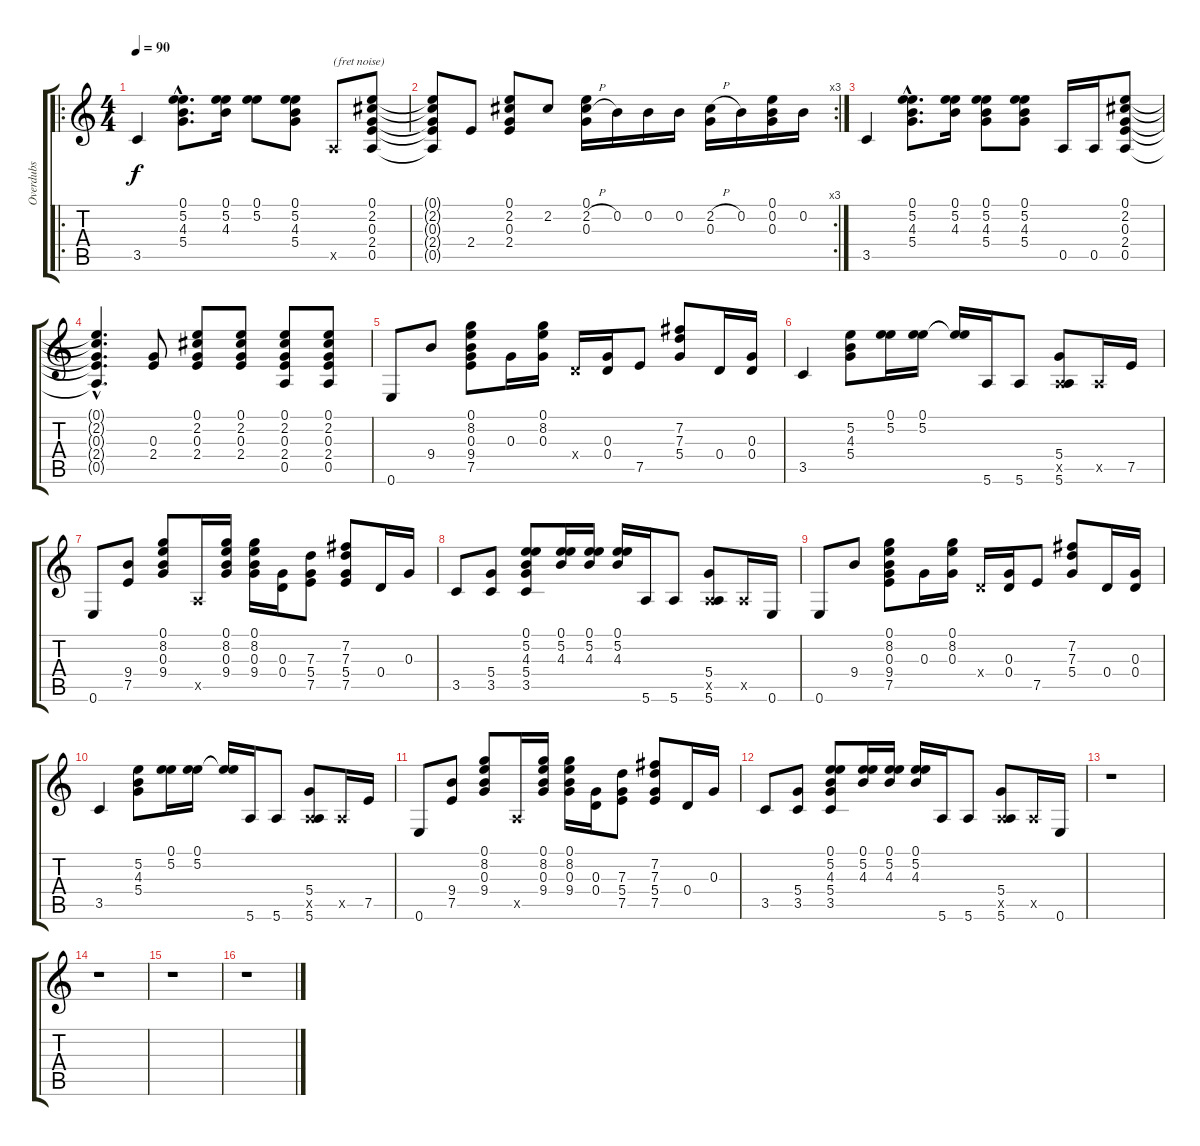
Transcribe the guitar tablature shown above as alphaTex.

\track ("Overdubs" "Overdubs") {instrument acousticguitarsteel}
\staff {score tabs}
\tuning (E4 B3 G3 D3 A2 E2) {hide}
\ro
\ts (4 4)
\tempo 90
\clef g2
\ks c
3.5.4{dy f} (0.1{hac} 5.2{hac} 4.3{hac} 5.4{hac}).8{d} (0.1 5.2 4.3).16 (0.1 5.2).8 (0.1 5.2 4.3 5.4).8 0.5{x}.8{txt "(fret noise)"} (0.1 2.2 0.3 2.4 0.5).8 |
\rc 3
(0.1{t} 2.2{t} 0.3{t} 2.4{t} 0.5{t}).8 2.4.8 (0.1 2.2 0.3 2.4).8 2.2.8 (0.1 2.2{h} 0.3).16 0.2.16 0.2.16 0.2.16 (2.2{h} 0.3).16 0.2.16 (0.1 0.2 0.3).16 0.2.16 |
3.5.4 (0.1{hac} 5.2{hac} 4.3{hac} 5.4{hac}).8{d} (0.1 5.2 4.3).16 (0.1 5.2 4.3 5.4).8 (0.1 5.2 4.3 5.4).8 0.5.16 0.5.16 (0.1 2.2 0.3 2.4 0.5).8 |
(0.1{hac t} 2.2{hac t} 0.3{hac t} 2.4{hac t} 0.5{hac t}).4{d} (0.3 2.4).8 (0.1 2.2 0.3 2.4).8 (0.1 2.2 0.3 2.4).8 (0.1 2.2 0.3 2.4 0.5).8 (0.1 2.2 0.3 2.4 0.5).8 |
0.6.8 9.4.8 (0.1 8.2 0.3 9.4 7.5).8 0.3.16 (0.1 8.2 0.3).16 0.4{x}.16 (0.3 0.4).16 7.5.8 (7.2 7.3 5.4).8 0.4.16 (0.3 0.4).16 |
3.5.4 (5.2 4.3 5.4).8 (0.1 5.2).16 (0.1 5.2).16 (0.1{t} 5.2{t}).16 5.6.16 5.6.8 (5.4 0.5{x} 5.6).8 0.5{x}.16 7.5.16 |
0.6.8 (9.4 7.5).8 (0.1 8.2 0.3 9.4).8 0.5{x}.16 (0.1 8.2 0.3 9.4).16 (0.1 8.2 0.3 9.4).16 (0.3 0.4).16 (7.3 5.4 7.5).8 (7.2 7.3 5.4 7.5).8 0.4.16 0.3.16 |
3.5.8 (5.4 3.5).8 (0.1 5.2 4.3 5.4 3.5).8 (0.1 5.2 4.3).16 (0.1 5.2 4.3).16 (0.1 5.2 4.3).16 5.6.16 5.6.8 (5.4 0.5{x} 5.6).8 0.5{x}.16 0.6.16 |
0.6.8 9.4.8 (0.1 8.2 0.3 9.4 7.5).8 0.3.16 (0.1 8.2 0.3).16 0.4{x}.16 (0.3 0.4).16 7.5.8 (7.2 7.3 5.4).8 0.4.16 (0.3 0.4).16 |
3.5.4 (5.2 4.3 5.4).8 (0.1 5.2).16 (0.1 5.2).16 (0.1{t} 5.2{t}).16 5.6.16 5.6.8 (5.4 0.5{x} 5.6).8 0.5{x}.16 7.5.16 |
0.6.8 (9.4 7.5).8 (0.1 8.2 0.3 9.4).8 0.5{x}.16 (0.1 8.2 0.3 9.4).16 (0.1 8.2 0.3 9.4).16 (0.3 0.4).16 (7.3 5.4 7.5).8 (7.2 7.3 5.4 7.5).8 0.4.16 0.3.16 |
3.5.8 (5.4 3.5).8 (0.1 5.2 4.3 5.4 3.5).8 (0.1 5.2 4.3).16 (0.1 5.2 4.3).16 (0.1 5.2 4.3).16 5.6.16 5.6.8 (5.4 0.5{x} 5.6).8 0.5{x}.16 0.6.16 |
r.1 |
r.1 |
r.1 |
r.1
